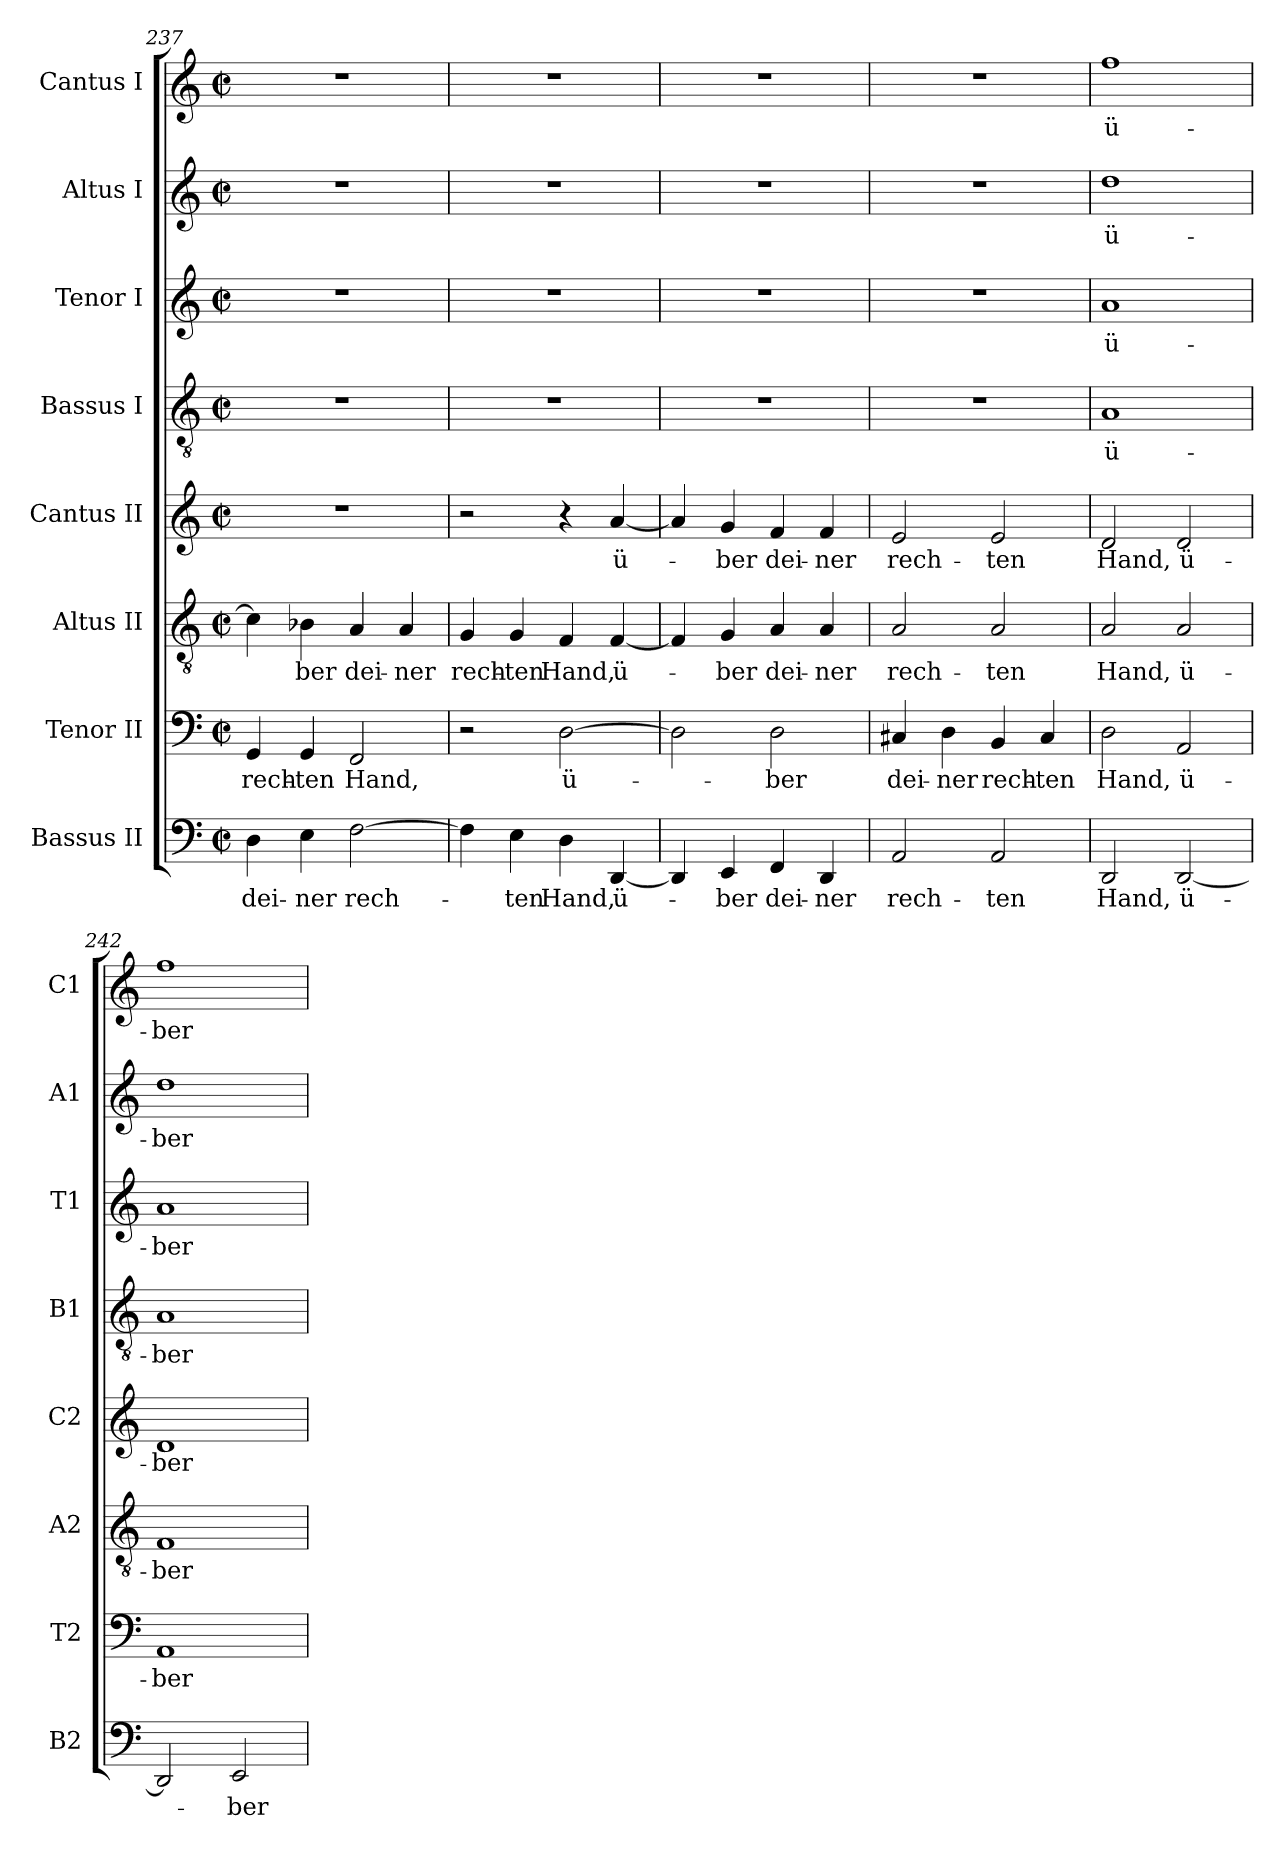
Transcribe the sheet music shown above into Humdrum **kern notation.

**kern	**text	**kern	**text	**kern	**text	**kern	**text	**kern	**text	**kern	**text	**kern	**text	**kern	**text
*part8	*part8	*part7	*part7	*part6	*part6	*part5	*part5	*part4	*part4	*part3	*part3	*part2	*part2	*part1	*part1
*staff8	*staff8	*staff7	*staff7	*staff6	*staff6	*staff5	*staff5	*staff4	*staff4	*staff3	*staff3	*staff2	*staff2	*staff1	*staff1
*I"Bassus II	*	*I"Tenor II	*	*I"Altus II	*	*I"Cantus II	*	*I"Bassus I	*	*I"Tenor I	*	*I"Altus I	*	*I"Cantus I	*
*I'B2	*	*I'T2	*	*I'A2	*	*I'C2	*	*I'B1	*	*I'T1	*	*I'A1	*	*I'C1	*
*clefF4	*	*clefF4	*	*clefGv2	*	*clefG2	*	*clefGv2	*	*clefG2	*	*clefG2	*	*clefG2	*
*k[]	*	*k[]	*	*k[]	*	*k[]	*	*k[]	*	*k[]	*	*k[]	*	*k[]	*
*C:	*	*C:	*	*C:	*	*C:	*	*C:	*	*C:	*	*C:	*	*C:	*
*M2/2	*	*M2/2	*	*M2/2	*	*M2/2	*	*M2/2	*	*M2/2	*	*M2/2	*	*M2/2	*
*met(c|)	*	*met(c|)	*	*met(c|)	*	*met(c|)	*	*met(c|)	*	*met(c|)	*	*met(c|)	*	*met(c|)	*
=237	=237	=237	=237	=237	=237	=237	=237	=237	=237	=237	=237	=237	=237	=237	=237
!	!LO:LY:b	!	!	!	!	!	!	!	!	!	!	!	!	!	!
!	!	!	!LO:LY:b	!	!	!	!	!	!	!	!	!	!	!	!
4D\	dei-	4GG/	rech-	4c\]	.	1r	.	1r	.	1r	.	1r	.	1r	.
!	!LO:LY:b	!	!	!	!	!	!	!	!	!	!	!	!	!	!
!	!	!	!LO:LY:b	!	!	!	!	!	!	!	!	!	!	!	!
!	!	!	!	!	!LO:LY:b	!	!	!	!	!	!	!	!	!	!
4E\	-ner	4GG/	-ten	4B-X\	-ber	.	.	.	.	.	.	.	.	.	.
!	!LO:LY:b	!	!	!	!	!	!	!	!	!	!	!	!	!	!
!	!	!	!LO:LY:b	!	!	!	!	!	!	!	!	!	!	!	!
!	!	!	!	!	!LO:LY:b	!	!	!	!	!	!	!	!	!	!
[2F\	rech-	2FF/	Hand,	4A/	dei-	.	.	.	.	.	.	.	.	.	.
!	!	!	!	!	!LO:LY:b	!	!	!	!	!	!	!	!	!	!
.	.	.	.	4A/	-ner	.	.	.	.	.	.	.	.	.	.
=238	=238	=238	=238	=238	=238	=238	=238	=238	=238	=238	=238	=238	=238	=238	=238
!	!	!	!	!	!LO:LY:b	!	!	!	!	!	!	!	!	!	!
4F\]	.	2r	.	4G/	rech-	2r	.	1r	.	1r	.	1r	.	1r	.
!	!LO:LY:b	!	!	!	!	!	!	!	!	!	!	!	!	!	!
!	!	!	!	!	!LO:LY:b	!	!	!	!	!	!	!	!	!	!
4E\	-ten	.	.	4G/	-ten	.	.	.	.	.	.	.	.	.	.
!	!LO:LY:b	!	!	!	!	!	!	!	!	!	!	!	!	!	!
!	!	!	!LO:LY:b	!	!	!	!	!	!	!	!	!	!	!	!
!	!	!	!	!	!LO:LY:b	!	!	!	!	!	!	!	!	!	!
4D\	Hand,	[2D\	ü-	4F/	Hand,	4r	.	.	.	.	.	.	.	.	.
!	!LO:LY:b	!	!	!	!	!	!	!	!	!	!	!	!	!	!
!	!	!	!	!	!LO:LY:b	!	!	!	!	!	!	!	!	!	!
!	!	!	!	!	!	!	!LO:LY:b	!	!	!	!	!	!	!	!
[4DD/	ü-	.	.	[4F/	ü-	[4a/	ü-	.	.	.	.	.	.	.	.
!!LO:PB:g=z
=239	=239	=239	=239	=239	=239	=239	=239	=239	=239	=239	=239	=239	=239	=239	=239
4DD/]	.	2D\]	.	4F/]	.	4a/]	.	1r	.	1r	.	1r	.	1r	.
!	!LO:LY:b	!	!	!	!	!	!	!	!	!	!	!	!	!	!
!	!	!	!	!	!LO:LY:b	!	!	!	!	!	!	!	!	!	!
!	!	!	!	!	!	!	!LO:LY:b	!	!	!	!	!	!	!	!
4EE/	-ber	.	.	4G/	-ber	4g/	-ber	.	.	.	.	.	.	.	.
!	!LO:LY:b	!	!	!	!	!	!	!	!	!	!	!	!	!	!
!	!	!	!LO:LY:b	!	!	!	!	!	!	!	!	!	!	!	!
!	!	!	!	!	!LO:LY:b	!	!	!	!	!	!	!	!	!	!
!	!	!	!	!	!	!	!LO:LY:b	!	!	!	!	!	!	!	!
4FF/	dei-	2D\	-ber	4A/	dei-	4f/	dei-	.	.	.	.	.	.	.	.
!	!LO:LY:b	!	!	!	!	!	!	!	!	!	!	!	!	!	!
!	!	!	!	!	!LO:LY:b	!	!	!	!	!	!	!	!	!	!
!	!	!	!	!	!	!	!LO:LY:b	!	!	!	!	!	!	!	!
4DD/	-ner	.	.	4A/	-ner	4f/	-ner	.	.	.	.	.	.	.	.
=240	=240	=240	=240	=240	=240	=240	=240	=240	=240	=240	=240	=240	=240	=240	=240
!	!LO:LY:b	!	!	!	!	!	!	!	!	!	!	!	!	!	!
!	!	!	!LO:LY:b	!	!	!	!	!	!	!	!	!	!	!	!
!	!	!	!	!	!LO:LY:b	!	!	!	!	!	!	!	!	!	!
!	!	!	!	!	!	!	!LO:LY:b	!	!	!	!	!	!	!	!
2AA/	rech-	4C#X/	dei-	2A/	rech-	2e/	rech-	1r	.	1r	.	1r	.	1r	.
!	!	!	!LO:LY:b	!	!	!	!	!	!	!	!	!	!	!	!
.	.	4D\	-ner	.	.	.	.	.	.	.	.	.	.	.	.
!	!LO:LY:b	!	!	!	!	!	!	!	!	!	!	!	!	!	!
!	!	!	!LO:LY:b	!	!	!	!	!	!	!	!	!	!	!	!
!	!	!	!	!	!LO:LY:b	!	!	!	!	!	!	!	!	!	!
!	!	!	!	!	!	!	!LO:LY:b	!	!	!	!	!	!	!	!
2AA/	-ten	4BB/	rech-	2A/	-ten	2e/	-ten	.	.	.	.	.	.	.	.
!	!	!	!LO:LY:b	!	!	!	!	!	!	!	!	!	!	!	!
.	.	4C#/	-ten	.	.	.	.	.	.	.	.	.	.	.	.
=241	=241	=241	=241	=241	=241	=241	=241	=241	=241	=241	=241	=241	=241	=241	=241
!	!LO:LY:b	!	!	!	!	!	!	!	!	!	!	!	!	!	!
!	!	!	!LO:LY:b	!	!	!	!	!	!	!	!	!	!	!	!
!	!	!	!	!	!LO:LY:b	!	!	!	!	!	!	!	!	!	!
!	!	!	!	!	!	!	!LO:LY:b	!	!	!	!	!	!	!	!
!	!	!	!	!	!	!	!	!	!LO:LY:b	!	!	!	!	!	!
!	!	!	!	!	!	!	!	!	!	!	!LO:LY:b	!	!	!	!
!	!	!	!	!	!	!	!	!	!	!	!	!	!LO:LY:b	!	!
!	!	!	!	!	!	!	!	!	!	!	!	!	!	!	!LO:LY:b
2DD/	Hand,	2D\	Hand,	2A/	Hand,	2d/	Hand,	1A	ü-	1a	ü-	1dd	ü-	1ff	ü-
!	!LO:LY:b	!	!	!	!	!	!	!	!	!	!	!	!	!	!
!	!	!	!LO:LY:b	!	!	!	!	!	!	!	!	!	!	!	!
!	!	!	!	!	!LO:LY:b	!	!	!	!	!	!	!	!	!	!
!	!	!	!	!	!	!	!LO:LY:b	!	!	!	!	!	!	!	!
[2DD/	ü-	2AA/	ü-	2A/	ü-	2d/	ü-	.	.	.	.	.	.	.	.
=242	=242	=242	=242	=242	=242	=242	=242	=242	=242	=242	=242	=242	=242	=242	=242
!	!	!	!LO:LY:b	!	!	!	!	!	!	!	!	!	!	!	!
!	!	!	!	!	!LO:LY:b	!	!	!	!	!	!	!	!	!	!
!	!	!	!	!	!	!	!LO:LY:b	!	!	!	!	!	!	!	!
!	!	!	!	!	!	!	!	!	!LO:LY:b	!	!	!	!	!	!
!	!	!	!	!	!	!	!	!	!	!	!LO:LY:b	!	!	!	!
!	!	!	!	!	!	!	!	!	!	!	!	!	!LO:LY:b	!	!
!	!	!	!	!	!	!	!	!	!	!	!	!	!	!	!LO:LY:b
2DD/]	.	1AA	-ber	1F	-ber	1d	-ber	1A	-ber	1a	-ber	1dd	-ber	1ff	-ber
!	!LO:LY:b	!	!	!	!	!	!	!	!	!	!	!	!	!	!
2EE/	-ber	.	.	.	.	.	.	.	.	.	.	.	.	.	.
=	=	=	=	=	=	=	=	=	=	=	=	=	=	=	=
*-	*-	*-	*-	*-	*-	*-	*-	*-	*-	*-	*-	*-	*-	*-	*-
